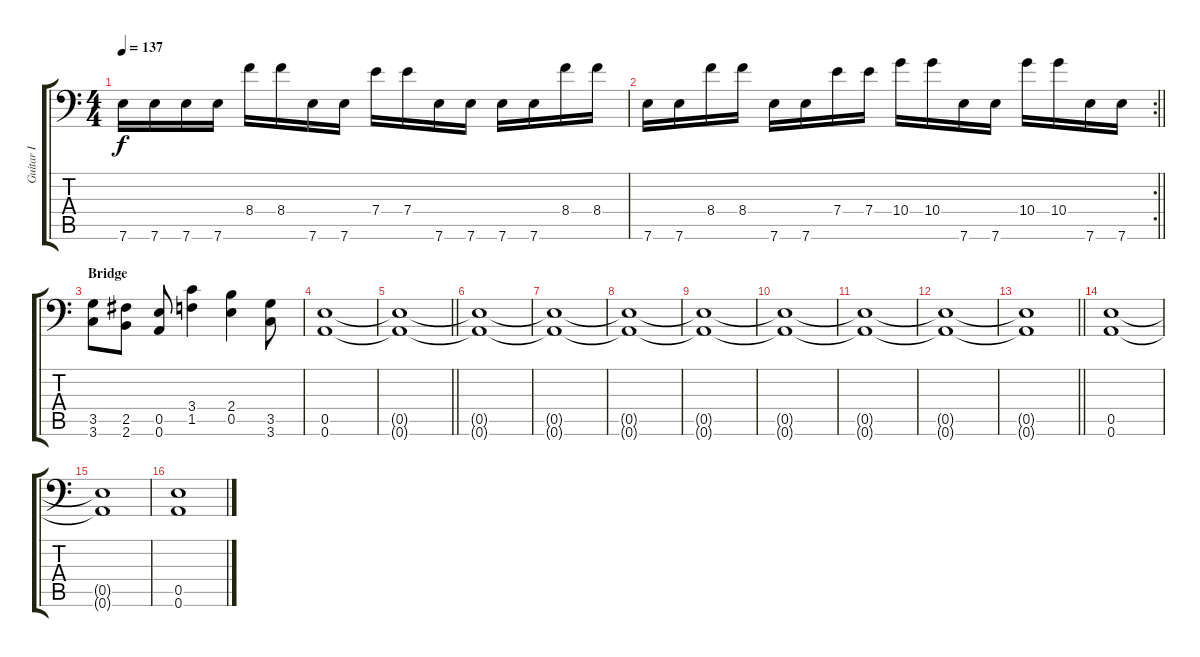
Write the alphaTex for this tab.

\track ("Guitar I" "Guitar I") {instrument distortionguitar}
\staff {score tabs}
\tuning (B3 Gb3 D3 A2 E2 A1) {hide}
\ts (4 4)
\tempo 137
\clef f4
\ks c
7.6.16{dy f} 7.6.16 7.6.16 7.6.16 8.4.16 8.4.16 7.6.16 7.6.16 7.4.16 7.4.16 7.6.16 7.6.16 7.6.16 7.6.16 8.4.16 8.4.16 |
\rc 2
\barLineRight lightlight
7.6.16 7.6.16 8.4.16 8.4.16 7.6.16 7.6.16 7.4.16 7.4.16 10.4.16 10.4.16 7.6.16 7.6.16 10.4.16 10.4.16 7.6.16 7.6.16 |
\section ("" "Bridge")
(3.5 3.6).8 (2.5 2.6).8 (0.5 0.6).8 (3.4 1.5).4 (2.4 0.5).4 (3.5 3.6).8 |
(0.5 0.6).1 |
\barLineRight lightlight
(0.5{t} 0.6{t}).1 |
\section ("" "")
(0.5{t} 0.6{t}).1 |
(0.5{t} 0.6{t}).1 |
(0.5{t} 0.6{t}).1 |
(0.5{t} 0.6{t}).1 |
(0.5{t} 0.6{t}).1 |
(0.5{t} 0.6{t}).1 |
(0.5{t} 0.6{t}).1 |
\barLineRight lightlight
(0.5{t} 0.6{t}).1 |
\section ("" "")
(0.5 0.6).1 |
(0.5{t} 0.6{t}).1 |
(0.5 0.6).1
